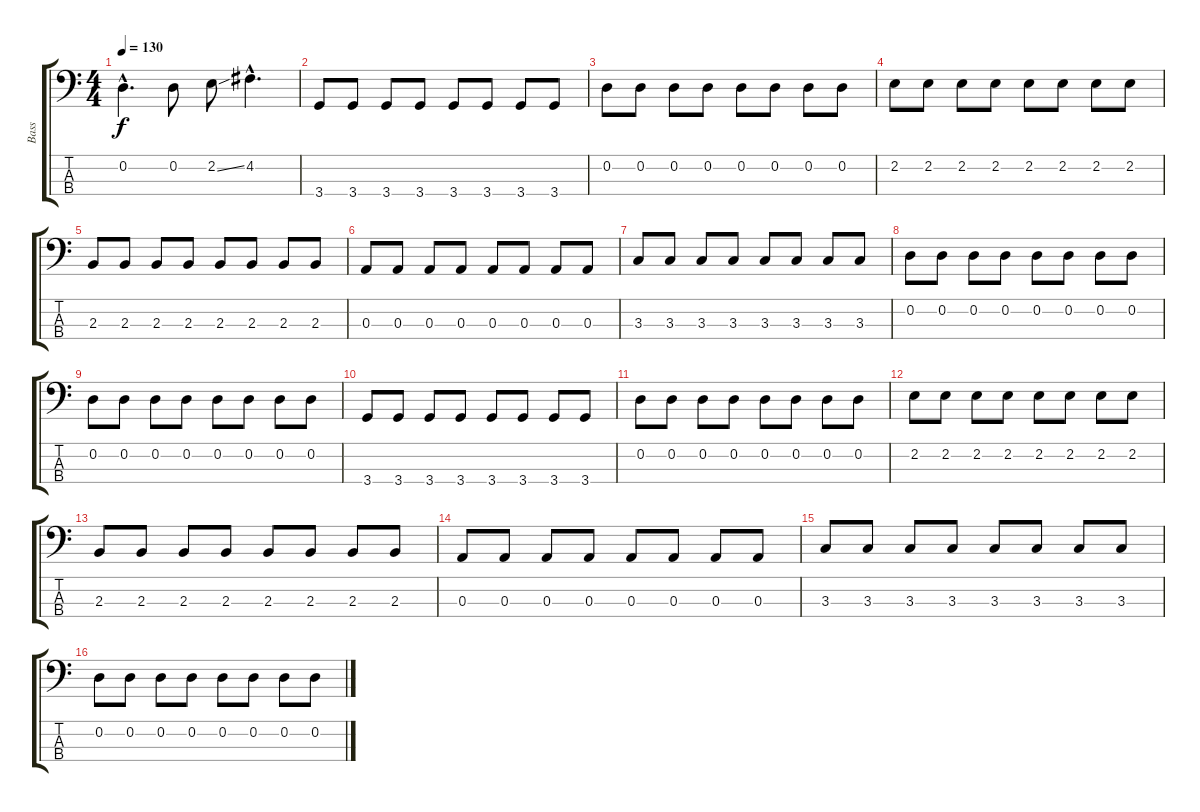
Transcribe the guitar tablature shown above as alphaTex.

\track ("Bass" "Bass") {instrument electricbasspick}
\staff {score tabs}
\tuning (G2 D2 A1 E1) {hide}
\ts (4 4)
\tempo 130
\clef f4
\ks c
0.2{hac}.4{d dy f} 0.2.8 2.2{ss}.8 4.2{hac}.4{d} |
3.4.8 3.4.8 3.4.8 3.4.8 3.4.8 3.4.8 3.4.8 3.4.8 |
0.2.8 0.2.8 0.2.8 0.2.8 0.2.8 0.2.8 0.2.8 0.2.8 |
2.2.8 2.2.8 2.2.8 2.2.8 2.2.8 2.2.8 2.2.8 2.2.8 |
2.3.8 2.3.8 2.3.8 2.3.8 2.3.8 2.3.8 2.3.8 2.3.8 |
0.3.8 0.3.8 0.3.8 0.3.8 0.3.8 0.3.8 0.3.8 0.3.8 |
3.3.8 3.3.8 3.3.8 3.3.8 3.3.8 3.3.8 3.3.8 3.3.8 |
0.2.8 0.2.8 0.2.8 0.2.8 0.2.8 0.2.8 0.2.8 0.2.8 |
0.2.8 0.2.8 0.2.8 0.2.8 0.2.8 0.2.8 0.2.8 0.2.8 |
3.4.8 3.4.8 3.4.8 3.4.8 3.4.8 3.4.8 3.4.8 3.4.8 |
0.2.8 0.2.8 0.2.8 0.2.8 0.2.8 0.2.8 0.2.8 0.2.8 |
2.2.8 2.2.8 2.2.8 2.2.8 2.2.8 2.2.8 2.2.8 2.2.8 |
2.3.8 2.3.8 2.3.8 2.3.8 2.3.8 2.3.8 2.3.8 2.3.8 |
0.3.8 0.3.8 0.3.8 0.3.8 0.3.8 0.3.8 0.3.8 0.3.8 |
3.3.8 3.3.8 3.3.8 3.3.8 3.3.8 3.3.8 3.3.8 3.3.8 |
0.2.8 0.2.8 0.2.8 0.2.8 0.2.8 0.2.8 0.2.8 0.2.8
